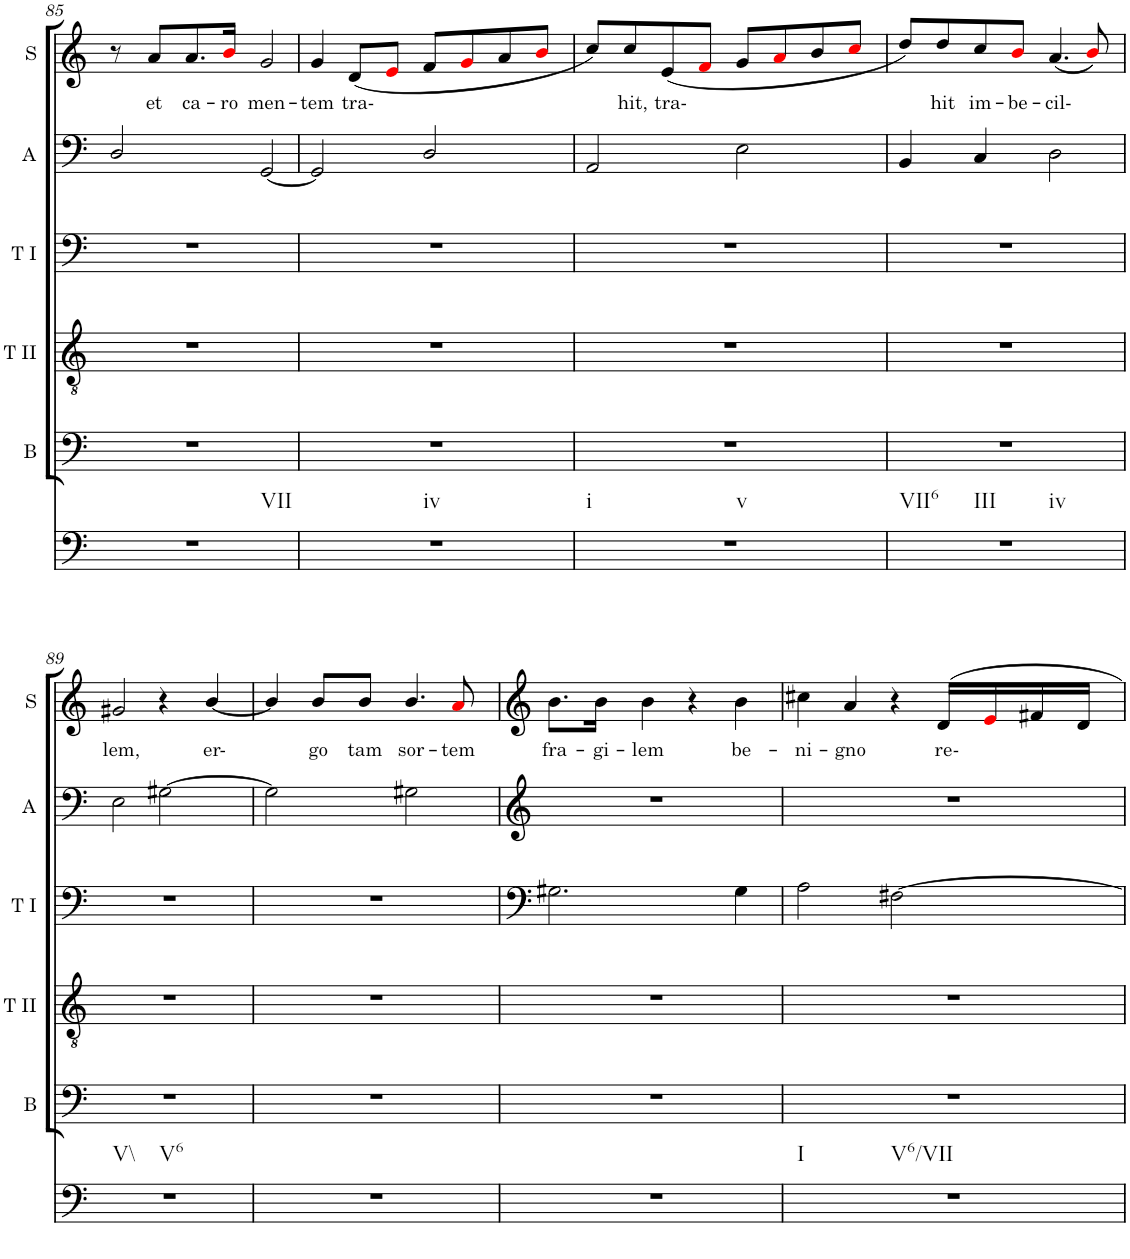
**kern	**kern	**kern	**kern	**kern	**kern	**text
*part6	*part5	*part4	*part3	*part2	*part1	*part1
*staff6	*staff5	*staff4	*staff3	*staff2	*staff1	*staff1
*I"Continuo	*I"Bass	*I"Tenor II	*I"Tenor I	*I"Alto	*I"Soprano	*
*	*I'B	*I'T II	*I'T I	*I'A	*I'S	*
!!LO:PB:g=z
*clefG2	*clefG2	*clefG2	*clefG2	*clefF4	*clefF4	*
*k[]	*k[]	*k[]	*k[]	*k[]	*k[]	*
*M2/2	*M2/2	*M2/2	*M2/2	*M2/2	*M2/2	*
*met(c|)	*met(c|)	*met(c|)	*met(c|)	*met(c|)	*met(c|)	*
=85	=85	=85	=85	=85	=85	=85
!LO:TX:b:t=VII	!	!	!	!	!	!
1r	1r	1r	1r	2D/	8r	.
!	!	!	!	!	!	!LO:LY:b
.	.	.	.	.	8a/L	et
!	!	!	!	!	!	!LO:LY:b
.	.	.	.	.	8.a/	ca-
!	!	!	!	!	!	!LO:LY:b
.	.	.	.	.	16bi/Jk	ro
!	!	!	!	!	!	!LO:LY:b
.	.	.	.	[2GG/	2g/	men-
=86	=86	=86	=86	=86	=86	=86
!LO:TX:b:t=iv	!	!	!	!	!	!
!	!	!	!	!	!	!LO:LY:b
1r	1r	1r	1r	2GG/]	4g/	tem
!	!	!	!	!	!	!LO:LY:b
.	.	.	.	.	(8d/L	tra-
.	.	.	.	.	8ei/J	.
.	.	.	.	2D/	8f/L	.
.	.	.	.	.	8gi/	.
.	.	.	.	.	8a/	.
.	.	.	.	.	8bi/J	.
=87	=87	=87	=87	=87	=87	=87
!LO:TX:b:t=i	!	!	!	!	!	!
!LO:TX:b:t=v	!	!	!	!	!	!
1r	1r	1r	1r	2AA/	8cc/L)	.
!	!	!	!	!	!	!LO:LY:b
.	.	.	.	.	8cc/	hit,
!	!	!	!	!	!	!LO:LY:b
.	.	.	.	.	(8e/	tra-
.	.	.	.	.	8fi/J	.
.	.	.	.	2E\	8g/L	.
.	.	.	.	.	8ai/	.
.	.	.	.	.	8b/	.
.	.	.	.	.	8cci/J	.
=88	=88	=88	=88	=88	=88	=88
!LO:TX:b:t=VII6	!	!	!	!	!	!
!LO:TX:b:t=III	!	!	!	!	!	!
!LO:TX:b:t=iv	!	!	!	!	!	!
1r	1r	1r	1r	4BB/	8dd/L)	.
!	!	!	!	!	!	!LO:LY:b
.	.	.	.	.	8dd/	hit
!	!	!	!	!	!	!LO:LY:b
.	.	.	.	4C/	8cc/	im-
!	!	!	!	!	!	!LO:LY:b
.	.	.	.	.	8bi/J	be-
!	!	!	!	!	!	!LO:LY:b
.	.	.	.	2D\	(4.a/	cil-
.	.	.	.	.	8bi/)	.
!!LO:LB:g=z
=89	=89	=89	=89	=89	=89	=89
!LO:TX:b:t=V\\	!	!	!	!	!	!
!LO:TX:b:t=V6	!	!	!	!	!	!
!	!	!	!	!	!	!LO:LY:b
1r	1r	1r	1r	2E\	2g#X/	lem,
.	.	.	.	[2G#X\	4r	.
!	!	!	!	!	!	!LO:LY:b
.	.	.	.	.	[4b/	er-
=90	=90	=90	=90	=90	=90	=90
1r	1r	1r	1r	2G#\]	4b/]	.
!	!	!	!	!	!	!LO:LY:b
.	.	.	.	.	8b/L	go
!	!	!	!	!	!	!LO:LY:b
.	.	.	.	.	8b/J	tam
!	!	!	!	!	!	!LO:LY:b
.	.	.	.	2G#X\	4.b/	sor-
!	!	!	!	!	!	!LO:LY:b
.	.	.	.	.	8ai/	tem
=91	=91	=91	=91	=91	=91	=91
!	!	!	!	!	!	!LO:LY:b
1r	1r	1r	2.G#X\	1r	8.b\L	fra-
!	!	!	!	!	!	!LO:LY:b
.	.	.	.	.	16b\Jk	gi-
!	!	!	!	!	!	!LO:LY:b
.	.	.	.	.	4b\	lem
.	.	.	.	.	4r	.
!	!	!	!	!	!	!LO:LY:b
.	.	.	4G#\	.	4b\	be-
=92	=92	=92	=92	=92	=92	=92
!LO:TX:b:t=I	!	!	!	!	!	!
!LO:TX:b:t=V6/VII	!	!	!	!	!	!
!	!	!	!	!	!	!LO:LY:b
1r	1r	1r	2A\	1r	4cc#X\	ni-
!	!	!	!	!	!	!LO:LY:b
.	.	.	.	.	4a/	gno
.	.	.	[2F#X\	.	4r	.
!	!	!	!	!	!	!LO:LY:b
.	.	.	.	.	16d/LL	re-
.	.	.	.	.	16ei/	.
.	.	.	.	.	16f#X/	.
.	.	.	.	.	16d/JJ	.
=	=	=	=	=	=	=
*-	*-	*-	*-	*-	*-	*-
